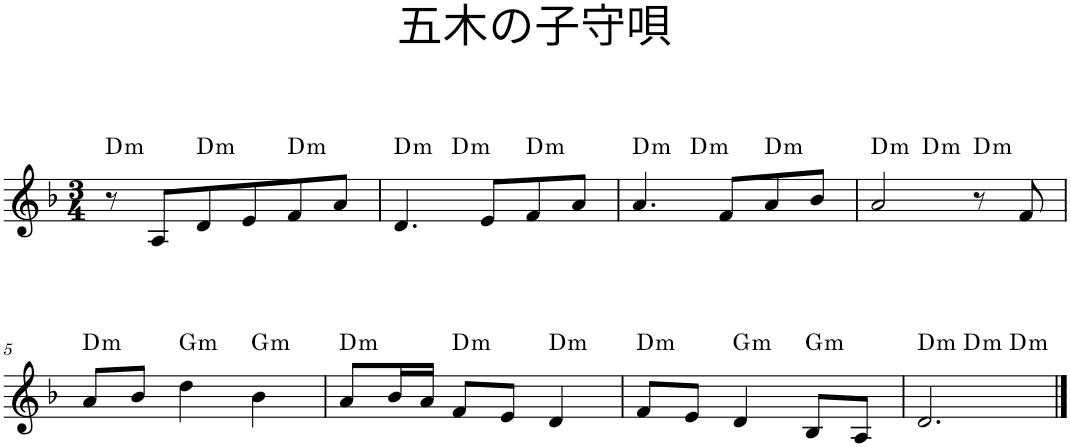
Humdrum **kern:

**kern	**harte
*part1	*part1
*staff1	*
*I"Piano	*
*I'Pno.	*
*clefG2	*
*k[b-]	*
*M3/4	*
=1	=1
!	!LO:H:kt=m
8r	D:min
8A/L	.
!	!LO:H:kt=m
8d/	D:min
8e/	.
!	!LO:H:kt=m
8f/	D:min
8a/J	.
=2	=2
!	!LO:H:kt=m
*^	*
4.d/	4ryy	D:min
!	!	!LO:H:kt=m
.	2ryy	D:min
8e/L	.	.
!	!	!LO:H:kt=m
8f/	.	D:min
8a/J	.	.
=3	=3	=3
!	!	!LO:H:kt=m
4.a/	4ryy	D:min
!	!	!LO:H:kt=m
.	2ryy	D:min
8f/L	.	.
!	!	!LO:H:kt=m
8a/	.	D:min
8b-/J	.	.
=4	=4	=4
!	!	!LO:H:kt=m
2a/	4ryy	D:min
!	!	!LO:H:kt=m
.	2ryy	D:min
!	!	!LO:H:kt=m
8r	.	D:min
8f/	.	.
!!LO:LB:g=z	!!
=5	=5	=5
!	!	!LO:H:kt=m
*v	*v	*
8a/L	D:min
8b-/J	.
!	!LO:H:kt=m
4dd\	G:min
!	!LO:H:kt=m
4b-\	G:min
=6	=6
!	!LO:H:kt=m
8a/L	D:min
16b-/L	.
16a/JJ	.
!	!LO:H:kt=m
8f/L	D:min
8e/J	.
!	!LO:H:kt=m
4d/	D:min
=7	=7
!	!LO:H:kt=m
8f/L	D:min
8e/J	.
!	!LO:H:kt=m
4d/	G:min
!	!LO:H:kt=m
8B-/L	G:min
8A/J	.
=8	=8
!	!LO:H:kt=m
*^	*
*	*^	*
2.d/	4ryy	2ryy	D:min
!	!	!	!LO:H:kt=m
.	2ryy	.	D:min
!	!	!	!LO:H:kt=m
.	.	4ryy	D:min
*v	*v	*v	*
==	==
*-	*-
